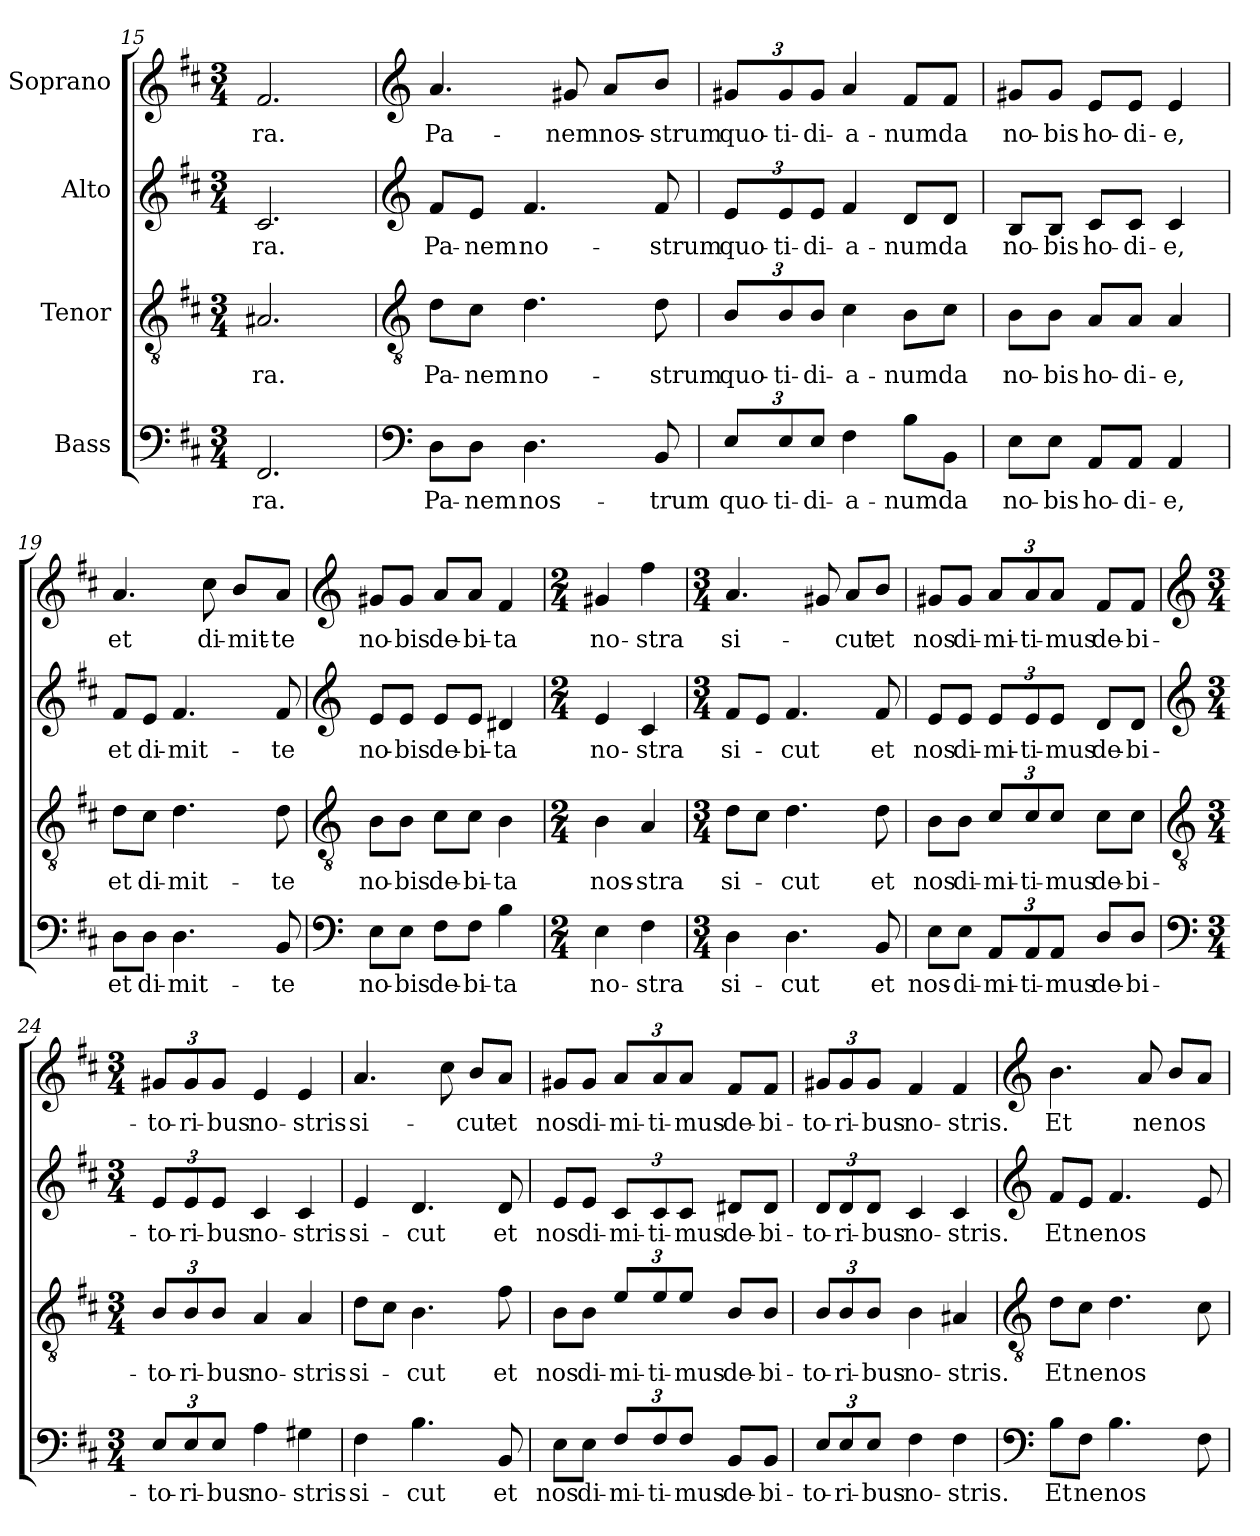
**kern	**text	**kern	**text	**kern	**text	**kern	**text
*part4	*part4	*part3	*part3	*part2	*part2	*part1	*part1
*staff4	*staff4	*staff3	*staff3	*staff2	*staff2	*staff1	*staff1
*I"Bass	*	*I"Tenor	*	*I"Alto	*	*I"Soprano	*
*clefF4	*	*clefGv2	*	*clefG2	*	*clefG2	*
*k[f#c#]	*	*k[f#c#]	*	*k[f#c#]	*	*k[f#c#]	*
*M3/4	*	*M3/4	*	*M3/4	*	*M3/4	*
=15	=15	=15	=15	=15	=15	=15	=15
!	!LO:LY:b	!	!LO:LY:b	!	!LO:LY:b	!	!LO:LY:b
2.FF#/	ra.	2.A#X/	ra.	2.c#/	ra.	2.f#/	ra.
!!LO:LB:g=z
=16	=16	=16	=16	=16	=16	=16	=16
*clefF4	*	*clefGv2	*	*clefG2	*	*clefG2	*
!	!LO:LY:b	!	!LO:LY:b	!	!LO:LY:b	!	!LO:LY:b
8D\L	Pa-	8d\L	Pa-	8f#/L	Pa-	4.a/	Pa-
!	!LO:LY:b	!	!LO:LY:b	!	!LO:LY:b	!	!
8D\J	nem	8c#\J	nem	8e/J	nem	.	.
!	!LO:LY:b	!	!LO:LY:b	!	!LO:LY:b	!	!
4.D\	nos-	4.d\	no-	4.f#/	no-	.	.
!	!	!	!	!	!	!	!LO:LY:b
.	.	.	.	.	.	8g#X/	nem
!	!	!	!	!	!	!	!LO:LY:b
.	.	.	.	.	.	8a/L	nos-
!	!LO:LY:b	!	!LO:LY:b	!	!LO:LY:b	!	!LO:LY:b
8BB/	trum	8d\	strum	8f#/	strum	8b/J	strum
=17	=17	=17	=17	=17	=17	=17	=17
*Xbrackettup	*	*	*	*	*	*	*
!	!LO:LY:b	!	!	!	!	!	!
*	*	*Xbrackettup	*	*	*	*	*
!	!	!	!LO:LY:b	!	!	!	!
*	*	*	*	*Xbrackettup	*	*	*
!	!	!	!	!	!LO:LY:b	!	!
*	*	*	*	*	*	*Xbrackettup	*
!	!	!	!	!	!	!	!LO:LY:b
12E/L	quo-	12B/L	quo-	12e/L	quo-	12g#X/L	quo-
!	!LO:LY:b	!	!LO:LY:b	!	!LO:LY:b	!	!LO:LY:b
12E/	ti-	12B/	ti-	12e/	ti-	12g#/	ti-
!	!LO:LY:b	!	!LO:LY:b	!	!LO:LY:b	!	!LO:LY:b
12E/J	di-	12B/J	di-	12e/J	di-	12g#/J	di-
!	!LO:LY:b	!	!LO:LY:b	!	!LO:LY:b	!	!LO:LY:b
4F#\	a-	4c#\	a-	4f#/	a-	4a/	a-
!	!LO:LY:b	!	!LO:LY:b	!	!LO:LY:b	!	!LO:LY:b
8B\L	num	8B\L	num	8d/L	num	8f#/L	num
!	!LO:LY:b	!	!LO:LY:b	!	!LO:LY:b	!	!LO:LY:b
8BB\J	da	8c#\J	da	8d/J	da	8f#/J	da
=18	=18	=18	=18	=18	=18	=18	=18
!	!LO:LY:b	!	!LO:LY:b	!	!LO:LY:b	!	!LO:LY:b
8E\L	no-	8B\L	no-	8B/L	no-	8g#X/L	no-
!	!LO:LY:b	!	!LO:LY:b	!	!LO:LY:b	!	!LO:LY:b
8E\J	bis	8B\J	bis	8B/J	bis	8g#/J	bis
!	!LO:LY:b	!	!LO:LY:b	!	!LO:LY:b	!	!LO:LY:b
8AA/L	ho-	8A/L	ho-	8c#/L	ho-	8e/L	ho-
!	!LO:LY:b	!	!LO:LY:b	!	!LO:LY:b	!	!LO:LY:b
8AA/J	di-	8A/J	di-	8c#/J	di-	8e/J	di-
!	!LO:LY:b	!	!LO:LY:b	!	!LO:LY:b	!	!LO:LY:b
4AA/	e,	4A/	e,	4c#/	e,	4e/	e,
=19	=19	=19	=19	=19	=19	=19	=19
!	!LO:LY:b	!	!LO:LY:b	!	!LO:LY:b	!	!LO:LY:b
8D\L	et	8d\L	et	8f#/L	et	4.a/	et
!	!LO:LY:b	!	!LO:LY:b	!	!LO:LY:b	!	!
8D\J	di-	8c#\J	di-	8e/J	di-	.	.
!	!LO:LY:b	!	!LO:LY:b	!	!LO:LY:b	!	!
4.D\	mit-	4.d\	mit-	4.f#/	mit-	.	.
!	!	!	!	!	!	!	!LO:LY:b
.	.	.	.	.	.	8cc#\	di-
!	!	!	!	!	!	!	!LO:LY:b
.	.	.	.	.	.	8b/L	mit-
!	!LO:LY:b	!	!LO:LY:b	!	!LO:LY:b	!	!LO:LY:b
8BB/	te	8d\	te	8f#/	te	8a/J	te
!!LO:LB:g=z
=20	=20	=20	=20	=20	=20	=20	=20
*clefF4	*	*clefGv2	*	*clefG2	*	*clefG2	*
!	!LO:LY:b	!	!LO:LY:b	!	!LO:LY:b	!	!LO:LY:b
8E\L	no-	8B\L	no-	8e/L	no-	8g#X/L	no-
!	!LO:LY:b	!	!LO:LY:b	!	!LO:LY:b	!	!LO:LY:b
8E\J	bis	8B\J	bis	8e/J	bis	8g#/J	bis
!	!LO:LY:b	!	!LO:LY:b	!	!LO:LY:b	!	!LO:LY:b
8F#\L	de-	8c#\L	de-	8e/L	de-	8a/L	de-
!	!LO:LY:b	!	!LO:LY:b	!	!LO:LY:b	!	!LO:LY:b
8F#\J	bi-	8c#\J	bi-	8e/J	bi-	8a/J	bi-
!	!LO:LY:b	!	!LO:LY:b	!	!LO:LY:b	!	!LO:LY:b
4B\	ta	4B\	ta	4d#X/	ta	4f#/	ta
=21	=21	=21	=21	=21	=21	=21	=21
*M2/4	*	*M2/4	*	*M2/4	*	*M2/4	*
!	!LO:LY:b	!	!LO:LY:b	!	!LO:LY:b	!	!LO:LY:b
4E\	no-	4B\	nos-	4e/	no-	4g#X/	no-
!	!LO:LY:b	!	!LO:LY:b	!	!LO:LY:b	!	!LO:LY:b
4F#\	stra	4A/	stra	4c#/	stra	4ff#\	stra
=22	=22	=22	=22	=22	=22	=22	=22
*M3/4	*	*M3/4	*	*M3/4	*	*M3/4	*
!	!LO:LY:b	!	!LO:LY:b	!	!LO:LY:b	!	!LO:LY:b
4D\	si-	8d\L	si-	8f#/L	si-	4.a/	si-
.	.	8c#\J	.	8e/J	.	.	.
!	!LO:LY:b	!	!LO:LY:b	!	!LO:LY:b	!	!
4.D\	cut	4.d\	cut	4.f#/	cut	.	.
.	.	.	.	.	.	8g#X/	.
!	!	!	!	!	!	!	!LO:LY:b
.	.	.	.	.	.	8a/L	cut
!	!LO:LY:b	!	!LO:LY:b	!	!LO:LY:b	!	!LO:LY:b
8BB/	et	8d\	et	8f#/	et	8b/J	et
=23	=23	=23	=23	=23	=23	=23	=23
!	!LO:LY:b	!	!LO:LY:b	!	!LO:LY:b	!	!LO:LY:b
8E\L	nos-	8B\L	nos	8e/L	nos	8g#X/L	nos
!	!LO:LY:b	!	!LO:LY:b	!	!LO:LY:b	!	!LO:LY:b
8E\J	di-	8B\J	di-	8e/J	di-	8g#/J	di-
!	!LO:LY:b	!	!LO:LY:b	!	!LO:LY:b	!	!LO:LY:b
12AA/L	mi-	12c#/L	mi-	12e/L	mi-	12a/L	mi-
!	!LO:LY:b	!	!LO:LY:b	!	!LO:LY:b	!	!LO:LY:b
12AA/	ti-	12c#/	ti-	12e/	ti-	12a/	ti-
!	!LO:LY:b	!	!LO:LY:b	!	!LO:LY:b	!	!LO:LY:b
12AA/J	mus	12c#/J	mus	12e/J	mus	12a/J	mus
!	!LO:LY:b	!	!LO:LY:b	!	!LO:LY:b	!	!LO:LY:b
8D/L	de-	8c#\L	de-	8d/L	de-	8f#/L	de-
!	!LO:LY:b	!	!LO:LY:b	!	!LO:LY:b	!	!LO:LY:b
8D/J	bi-	8c#\J	bi-	8d/J	bi-	8f#/J	bi-
!!LO:PB:g=z
=24	=24	=24	=24	=24	=24	=24	=24
*clefF4	*	*clefGv2	*	*clefG2	*	*clefG2	*
*M3/4	*	*M3/4	*	*M3/4	*	*M3/4	*
!	!LO:LY:b	!	!LO:LY:b	!	!LO:LY:b	!	!LO:LY:b
12E/L	to-	12B/L	to-	12e/L	to-	12g#X/L	to-
!	!LO:LY:b	!	!LO:LY:b	!	!LO:LY:b	!	!LO:LY:b
12E/	ri-	12B/	ri-	12e/	ri-	12g#/	ri-
!	!LO:LY:b	!	!LO:LY:b	!	!LO:LY:b	!	!LO:LY:b
12E/J	bus	12B/J	bus	12e/J	bus	12g#/J	bus
!	!LO:LY:b	!	!LO:LY:b	!	!LO:LY:b	!	!LO:LY:b
4A\	no-	4A/	no-	4c#/	no-	4e/	no-
!	!LO:LY:b	!	!LO:LY:b	!	!LO:LY:b	!	!LO:LY:b
4G#X\	stris	4A/	stris	4c#/	stris	4e/	stris
=25	=25	=25	=25	=25	=25	=25	=25
!	!LO:LY:b	!	!LO:LY:b	!	!LO:LY:b	!	!LO:LY:b
4F#\	si-	8d\L	si-	4e/	si-	4.a/	si-
.	.	8c#\J	.	.	.	.	.
!	!LO:LY:b	!	!LO:LY:b	!	!LO:LY:b	!	!
4.B\	cut	4.B\	cut	4.d/	cut	.	.
.	.	.	.	.	.	8cc#\	.
!	!	!	!	!	!	!	!LO:LY:b
.	.	.	.	.	.	8b/L	cut
!	!LO:LY:b	!	!LO:LY:b	!	!LO:LY:b	!	!LO:LY:b
8BB/	et	8f#\	et	8d/	et	8a/J	et
=26	=26	=26	=26	=26	=26	=26	=26
!	!LO:LY:b	!	!LO:LY:b	!	!LO:LY:b	!	!LO:LY:b
8E\L	nos	8B\L	nos	8e/L	nos	8g#X/L	nos
!	!LO:LY:b	!	!LO:LY:b	!	!LO:LY:b	!	!LO:LY:b
8E\J	di-	8B\J	di-	8e/J	di-	8g#/J	di-
!	!LO:LY:b	!	!LO:LY:b	!	!LO:LY:b	!	!LO:LY:b
12F#/L	mi-	12e/L	mi-	12c#/L	mi-	12a/L	mi-
!	!LO:LY:b	!	!LO:LY:b	!	!LO:LY:b	!	!LO:LY:b
12F#/	ti-	12e/	ti-	12c#/	ti-	12a/	ti-
!	!LO:LY:b	!	!LO:LY:b	!	!LO:LY:b	!	!LO:LY:b
12F#/J	mus	12e/J	mus	12c#/J	mus	12a/J	mus
!	!LO:LY:b	!	!LO:LY:b	!	!LO:LY:b	!	!LO:LY:b
8BB/L	de-	8B/L	de-	8d#X/L	de-	8f#/L	de-
!	!LO:LY:b	!	!LO:LY:b	!	!LO:LY:b	!	!LO:LY:b
8BB/J	bi-	8B/J	bi-	8d#/J	bi-	8f#/J	bi-
=27	=27	=27	=27	=27	=27	=27	=27
!	!LO:LY:b	!	!LO:LY:b	!	!LO:LY:b	!	!LO:LY:b
12E/L	to-	12B/L	to-	12d/L	to-	12g#X/L	to-
!	!LO:LY:b	!	!LO:LY:b	!	!LO:LY:b	!	!LO:LY:b
12E/	ri-	12B/	ri-	12d/	ri-	12g#/	ri-
!	!LO:LY:b	!	!LO:LY:b	!	!LO:LY:b	!	!LO:LY:b
12E/J	bus	12B/J	bus	12d/J	bus	12g#/J	bus
!	!LO:LY:b	!	!LO:LY:b	!	!LO:LY:b	!	!LO:LY:b
4F#\	no-	4B\	no-	4c#/	no-	4f#/	no-
!	!LO:LY:b	!	!LO:LY:b	!	!LO:LY:b	!	!LO:LY:b
4F#\	stris.	4A#X/	stris.	4c#/	stris.	4f#/	stris.
!!LO:LB:g=z
=28	=28	=28	=28	=28	=28	=28	=28
*clefF4	*	*clefGv2	*	*clefG2	*	*clefG2	*
!	!LO:LY:b	!	!LO:LY:b	!	!LO:LY:b	!	!LO:LY:b
8B\L	Et	8d\L	Et	8f#/L	Et	4.b\	Et
!	!LO:LY:b	!	!LO:LY:b	!	!LO:LY:b	!	!
8F#\J	ne	8c#\J	ne	8e/J	ne	.	.
!	!LO:LY:b	!	!LO:LY:b	!	!LO:LY:b	!	!
4.B\	nos	4.d\	nos	4.f#/	nos	.	.
!	!	!	!	!	!	!	!LO:LY:b
.	.	.	.	.	.	8a/	ne
!	!	!	!	!	!	!	!LO:LY:b
.	.	.	.	.	.	8b/L	nos
8F#\	.	8c#\	.	8e/	.	8a/J	.
=	=	=	=	=	=	=	=
*-	*-	*-	*-	*-	*-	*-	*-
